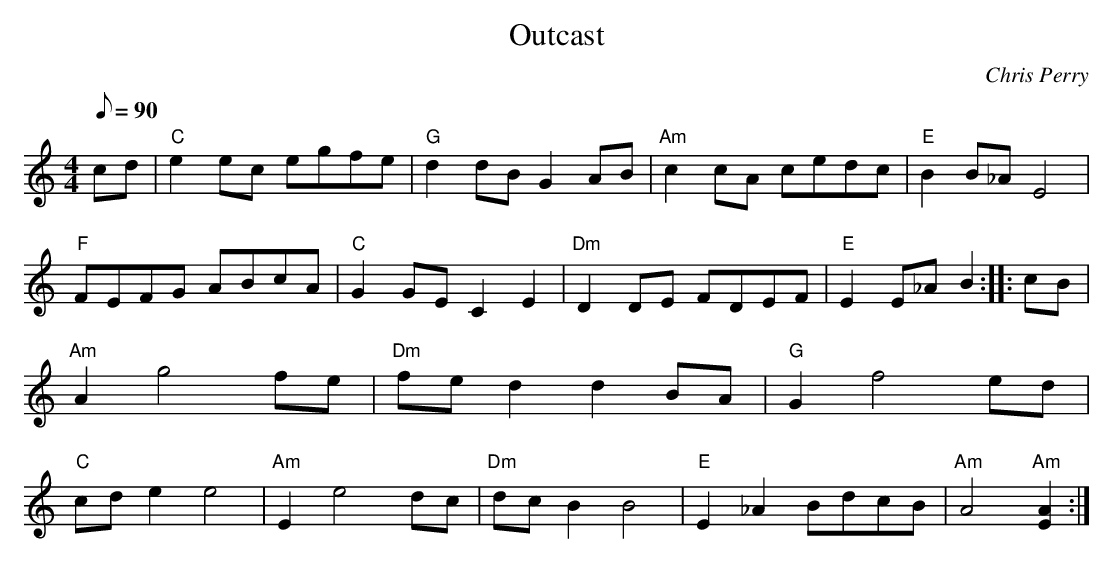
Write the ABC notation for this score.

X:1
T:Outcast
C:Chris Perry
M:4/4
L:1/8
Q:90
K:C
cd |\
"C"e2 ec egfe |\
"G"d2 dB G2 AB |\
"Am"c2 cA cedc |\
"E"B2 B_A E4 |\
"F"FEFG ABcA |\
"C"G2 GE C2 E2 |\
"Dm"D2 DE FDEF |\
"E"E2 E_A B2 :: cB |\
"Am"A2 g4 fe |\
"Dm"fe d2 d2 BA |\
"G"G2 f4 ed |\
"C"cd e2 e4 |\
"Am"E2 e4 dc |\
"Dm"dc B2 B4 |\
"E"E2 _A2 BdcB |\
"Am"A4 "Am"[E2 A2] :|
